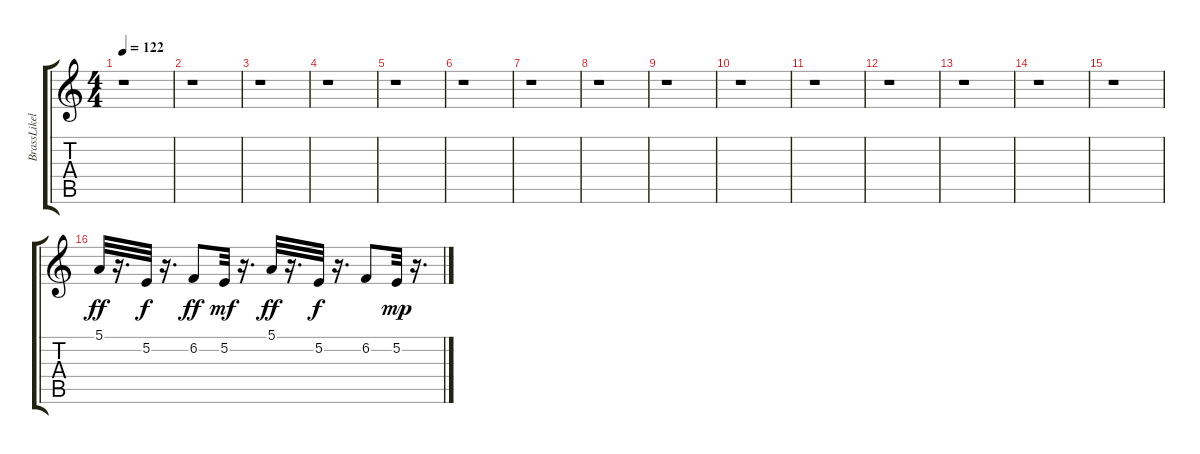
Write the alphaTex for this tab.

\track ("BrassLikely" "BrassLikel") {instrument lead1square}
\staff {score tabs}
\tuning (E4 B3 G3 D3 A2 E2) {hide}
\ts (4 4)
\tempo 122
\clef g2
\ks c
r.1{dy p} |
r.1 |
r.1 |
r.1 |
r.1 |
r.1 |
r.1 |
r.1 |
r.1 |
r.1 |
r.1 |
r.1 |
r.1 |
r.1 |
r.1 |
5.1.32{dy ff} r.16{d} 5.2.32{dy f} r.16{d} 6.2.8{dy ff} 5.2.32{dy mf} r.16{d} 5.1.32{dy ff} r.16{d} 5.2.32{dy f} r.16{d} 6.2.8 5.2.32{dy mp} r.16{d}
